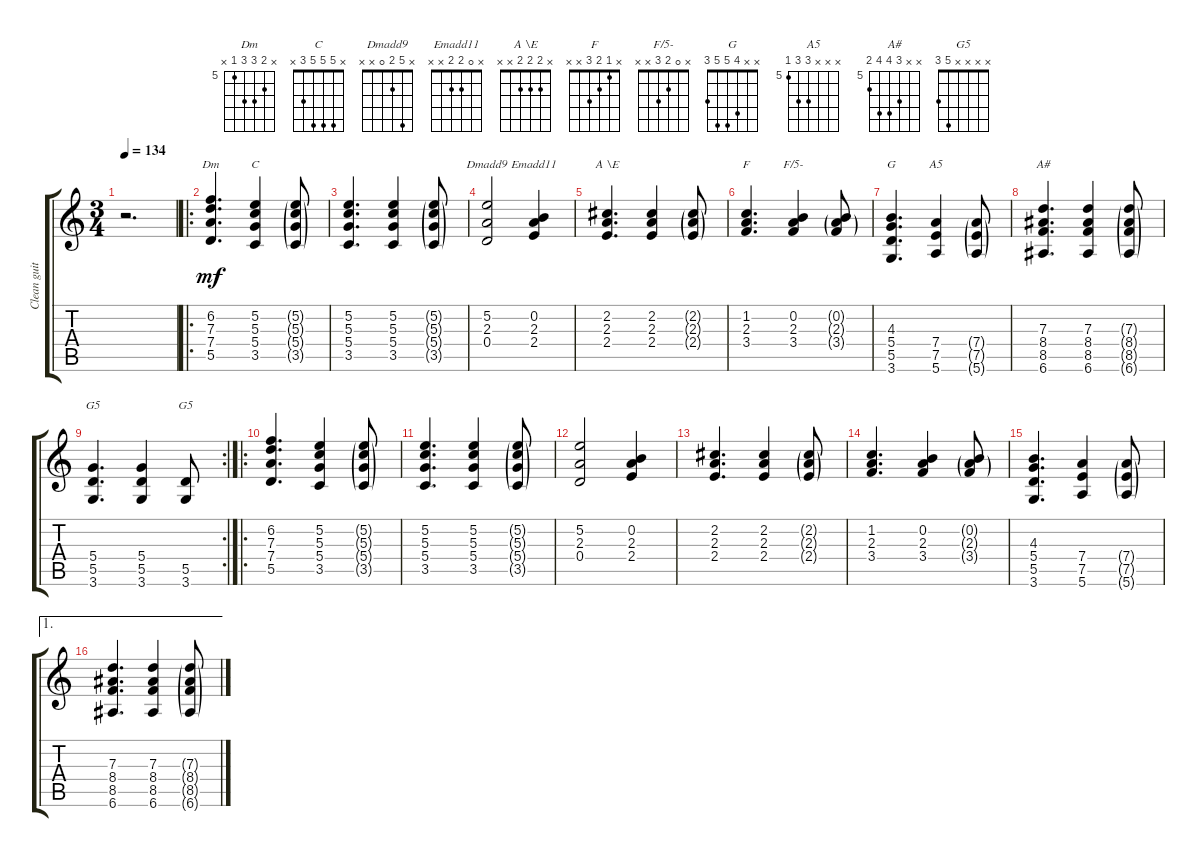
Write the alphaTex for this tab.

\track ("Clean guitar" "Clean guit") {instrument acousticguitarsteel}
\staff {score tabs}
\tuning (E4 B3 G3 D3 A2 E2) {hide}
\chord ("Dm" x 6 7 7 5 x) {firstfret 5}
\chord ("C" x 5 5 5 3 x)
\chord ("Dmadd9" x 5 2 0 x x)
\chord ("Emadd11" x 0 2 2 x x)
\chord ("A \\E" x 2 2 2 x x)
\chord ("F" x 1 2 3 x x)
\chord ("F/5-" x 0 2 3 x x)
\chord ("G" x x 4 5 5 3)
\chord ("A5" x x x 7 7 5) {firstfret 5}
\chord ("A#" x x 7 8 8 6) {firstfret 5}
\chord ("G5" x x x 5 5 3)
\chord ("G5" x x x x 5 3)
\ts (3 4)
\tempo 134
\clef g2
\ks c
r.2{d dy mp} |
\ro
(6.2 7.3 7.4 5.5).4{d ch "Dm" dy mf} (5.2 5.3 5.4 3.5).4{ch "C"} (5.2{g} 5.3{g} 5.4{g} 3.5{g}).8 |
(5.2 5.3 5.4 3.5).4{d} (5.2 5.3 5.4 3.5).4 (5.2{g} 5.3{g} 5.4{g} 3.5{g}).8 |
(5.2 2.3 0.4).2{ch "Dmadd9"} (0.2 2.3 2.4).4{ch "Emadd11"} |
(2.2 2.3 2.4).4{d ch "A \\E"} (2.2 2.3 2.4).4 (2.2{g} 2.3{g} 2.4{g}).8 |
(1.2 2.3 3.4).4{d ch "F"} (0.2 2.3 3.4).4{ch "F/5-"} (0.2{g} 2.3{g} 3.4{g}).8 |
(4.3 5.4 5.5 3.6).4{d ch "G"} (7.4 7.5 5.6).4{ch "A5"} (7.4{g} 7.5{g} 5.6{g}).8 |
(7.3 8.4 8.5 6.6).4{d ch "A#"} (7.3 8.4 8.5 6.6).4 (7.3{g} 8.4{g} 8.5{g} 6.6{g}).8 |
\rc 2
(5.4 5.5 3.6).4{d ch "G5"} (5.4 5.5 3.6).4 (5.5 3.6).8{ch "G5"} |
\ro
(6.2 7.3 7.4 5.5).4{d} (5.2 5.3 5.4 3.5).4 (5.2{g} 5.3{g} 5.4{g} 3.5{g}).8 |
(5.2 5.3 5.4 3.5).4{d} (5.2 5.3 5.4 3.5).4 (5.2{g} 5.3{g} 5.4{g} 3.5{g}).8 |
(5.2 2.3 0.4).2 (0.2 2.3 2.4).4 |
(2.2 2.3 2.4).4{d} (2.2 2.3 2.4).4 (2.2{g} 2.3{g} 2.4{g}).8 |
(1.2 2.3 3.4).4{d} (0.2 2.3 3.4).4 (0.2{g} 2.3{g} 3.4{g}).8 |
(4.3 5.4 5.5 3.6).4{d} (7.4 7.5 5.6).4 (7.4{g} 7.5{g} 5.6{g}).8 |
\ae 1
(7.3 8.4 8.5 6.6).4{d} (7.3 8.4 8.5 6.6).4 (7.3{g} 8.4{g} 8.5{g} 6.6{g}).8
